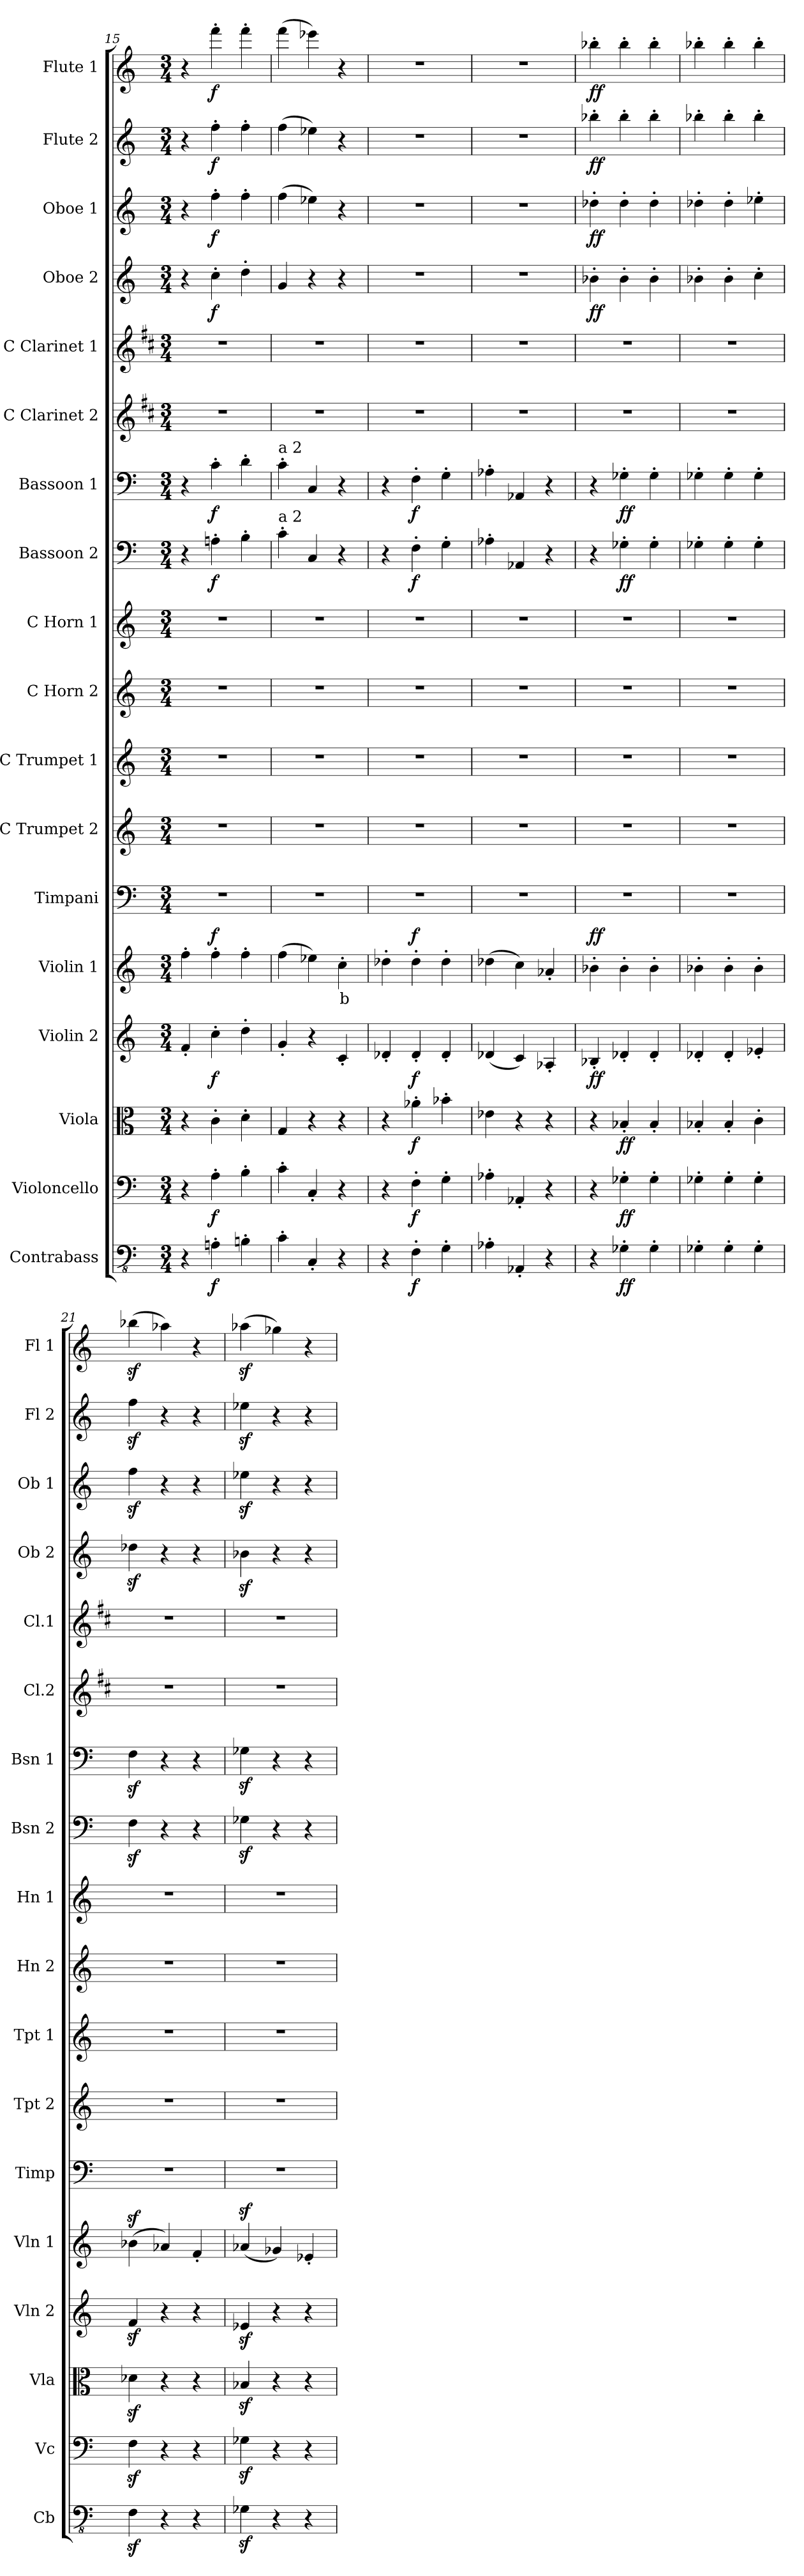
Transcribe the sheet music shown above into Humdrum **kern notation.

**kern	**dynam	**kern	**dynam	**kern	**dynam	**kern	**dynam	**kern	**text	**dynam	**kern	**kern	**kern	**kern	**kern	**kern	**dynam	**kern	**dynam	**kern	**kern	**kern	**dynam	**kern	**dynam	**kern	**dynam	**kern	**dynam
*part18	*part18	*part17	*part17	*part16	*part16	*part15	*part15	*part14	*part14	*part14	*part13	*part12	*part11	*part10	*part9	*part8	*part8	*part7	*part7	*part6	*part5	*part4	*part4	*part3	*part3	*part2	*part2	*part1	*part1
*staff18	*staff18	*staff17	*staff17	*staff16	*staff16	*staff15	*staff15	*staff14	*staff14	*staff14	*staff13	*staff12	*staff11	*staff10	*staff9	*staff8	*staff8	*staff7	*staff7	*staff6	*staff5	*staff4	*staff4	*staff3	*staff3	*staff2	*staff2	*staff1	*staff1
*I"Contrabass	*	*I"Violoncello	*	*I"Viola	*	*I"Violin 2	*	*I"Violin 1	*	*	*I"Timpani	*I"C Trumpet 2	*I"C Trumpet 1	*I"C Horn 2	*I"C Horn 1	*I"Bassoon 2	*	*I"Bassoon 1	*	*I"C Clarinet 2	*I"C Clarinet 1	*I"Oboe 2	*	*I"Oboe 1	*	*I"Flute 2	*	*I"Flute 1	*
*I'Cb	*	*I'Vc	*	*I'Vla	*	*I'Vln 2	*	*I'Vln 1	*	*	*I'Timp	*I'Tpt 2	*I'Tpt 1	*I'Hn 2	*I'Hn 1	*I'Bsn 2	*	*I'Bsn 1	*	*I'Cl.2	*I'Cl.1	*I'Ob 2	*	*I'Ob 1	*	*I'Fl 2	*	*I'Fl 1	*
!!LO:PB:g=z
*clefFv4	*	*clefF4	*	*clefC3	*	*clefG2	*	*clefG2	*	*	*clefF4	*clefG2	*clefG2	*clefG2	*clefG2	*clefF4	*	*clefF4	*	*clefG2	*clefG2	*clefG2	*	*clefG2	*	*clefG2	*	*clefG2	*
*	*	*	*	*	*	*	*	*	*	*	*	*	*	*ITrd7c12	*ITrd7c12	*	*	*	*	*ITrd1c2	*ITrd1c2	*	*	*	*	*	*	*	*
*k[]	*	*k[]	*	*k[]	*	*k[]	*	*k[]	*	*	*k[]	*k[]	*k[]	*k[]	*k[]	*k[]	*	*k[]	*	*k[]	*k[]	*k[]	*	*k[]	*	*k[]	*	*k[]	*
*M3/4	*	*M3/4	*	*M3/4	*	*M3/4	*	*M3/4	*	*	*M3/4	*M3/4	*M3/4	*M3/4	*M3/4	*M3/4	*	*M3/4	*	*M3/4	*M3/4	*M3/4	*	*M3/4	*	*M3/4	*	*M3/4	*
=15	=15	=15	=15	=15	=15	=15	=15	=15	=15	=15	=15	=15	=15	=15	=15	=15	=15	=15	=15	=15	=15	=15	=15	=15	=15	=15	=15	=15	=15
4r	.	4r	.	4r	.	4f'/	.	4ff'\	.	.	2.r	2.r	2.r	2.r	2.r	4r	.	4r	.	2.r	2.r	4r	.	4r	.	4r	.	4r	.
!	!LO:DY:b	!	!LO:DY:b	!	!	!	!LO:DY:b	!	!	!LO:DY:b	!	!	!	!	!	!	!LO:DY:b	!	!LO:DY:b	!	!	!	!LO:DY:b	!	!LO:DY:b	!	!LO:DY:b	!	!LO:DY:b
4AAn'\	f	4A'\	f	4c'\	.	4cc'\	f	4ff'\	.	f	.	.	.	.	.	4An'\	f	4c'\	f	.	.	4cc'\	f	4ff'\	f	4ff'\	f	4fff'\	f
4BBn'\	.	4B'\	.	4d'\	.	4dd'\	.	4ff'\	.	.	.	.	.	.	.	4B'\	.	4d'\	.	.	.	4dd'\	.	4ff'\	.	4ff'\	.	4fff'\	.
=16	=16	=16	=16	=16	=16	=16	=16	=16	=16	=16	=16	=16	=16	=16	=16	=16	=16	=16	=16	=16	=16	=16	=16	=16	=16	=16	=16	=16	=16
!	!	!	!	!	!	!	!	!	!	!	!	!	!	!	!	!	!	!LO:TX:a:t=a 2	!	!	!	!	!	!	!	!	!	!	!
!	!	!	!	!	!	!	!	!	!	!	!	!	!	!	!	!LO:TX:a:t=a 2	!	!	!	!	!	!	!	!	!	!	!	!	!
4C'\	.	4c'\	.	4G/	.	4g'/	.	(4ff\	.	.	2.r	2.r	2.r	2.r	2.r	4c'\	.	4c'\	.	2.r	2.r	4g/	.	(4ff\	.	(4ff\	.	(4fff\	.
4CC'/	.	4C'/	.	4r	.	4r	.	4ee-X\)	.	.	.	.	.	.	.	4C/	.	4C/	.	.	.	4r	.	4ee-X\)	.	4ee-X\)	.	4eee-X\)	.
!	!	!	!	!	!	!	!	!	!LO:LY:b:color=#FF0000	!	!	!	!	!	!	!	!	!	!	!	!	!	!	!	!	!	!	!	!
4r	.	4r	.	4r	.	4c'/	.	4cc'\	b	.	.	.	.	.	.	4r	.	4r	.	.	.	4r	.	4r	.	4r	.	4r	.
=17	=17	=17	=17	=17	=17	=17	=17	=17	=17	=17	=17	=17	=17	=17	=17	=17	=17	=17	=17	=17	=17	=17	=17	=17	=17	=17	=17	=17	=17
4r	.	4r	.	4r	.	4d-X'/	.	4dd-X'\	.	.	2.r	2.r	2.r	2.r	2.r	4r	.	4r	.	2.r	2.r	2.r	.	2.r	.	2.r	.	2.r	.
!	!LO:DY:b	!	!LO:DY:b	!	!LO:DY:b	!	!LO:DY:b	!	!	!LO:DY:b	!	!	!	!	!	!	!LO:DY:b	!	!LO:DY:b	!	!	!	!	!	!	!	!	!	!
4FF'\	f	4F'\	f	4a-X'\	f	4d-'/	f	4dd-'\	.	f	.	.	.	.	.	4F'\	f	4F'\	f	.	.	.	.	.	.	.	.	.	.
4GG'\	.	4G'\	.	4b-X'\	.	4d-'/	.	4dd-'\	.	.	.	.	.	.	.	4G'\	.	4G'\	.	.	.	.	.	.	.	.	.	.	.
=18	=18	=18	=18	=18	=18	=18	=18	=18	=18	=18	=18	=18	=18	=18	=18	=18	=18	=18	=18	=18	=18	=18	=18	=18	=18	=18	=18	=18	=18
4AA-X'\	.	4A-X'\	.	4e-X\	.	(4d-X/	.	(4dd-X\	.	.	2.r	2.r	2.r	2.r	2.r	4A-X'\	.	4A-X'\	.	2.r	2.r	2.r	.	2.r	.	2.r	.	2.r	.
4AAA-X'/	.	4AA-X'/	.	4r	.	4c/)	.	4cc\)	.	.	.	.	.	.	.	4AA-X/	.	4AA-X/	.	.	.	.	.	.	.	.	.	.	.
4r	.	4r	.	4r	.	4A-X'/	.	4a-X'/	.	.	.	.	.	.	.	4r	.	4r	.	.	.	.	.	.	.	.	.	.	.
=19	=19	=19	=19	=19	=19	=19	=19	=19	=19	=19	=19	=19	=19	=19	=19	=19	=19	=19	=19	=19	=19	=19	=19	=19	=19	=19	=19	=19	=19
!	!	!	!	!	!	!	!LO:DY:b	!	!	!LO:DY:b	!	!	!	!	!	!	!	!	!	!	!	!	!LO:DY:b	!	!LO:DY:b	!	!LO:DY:b	!	!LO:DY:b
4r	.	4r	.	4r	.	4B-X'/	ff	4b-X'\	.	ff	2.r	2.r	2.r	2.r	2.r	4r	.	4r	.	2.r	2.r	4b-X'\	ff	4dd-X'\	ff	4bb-X'\	ff	4bb-X'\	ff
!	!LO:DY:b	!	!LO:DY:b	!	!LO:DY:b	!	!	!	!	!	!	!	!	!	!	!	!LO:DY:b	!	!LO:DY:b	!	!	!	!	!	!	!	!	!	!
4GG-X'\	ff	4G-X'\	ff	4B-X'/	ff	4d-X'/	.	4b-'\	.	.	.	.	.	.	.	4G-X'\	ff	4G-X'\	ff	.	.	4b-'\	.	4dd-'\	.	4bb-'\	.	4bb-'\	.
4GG-'\	.	4G-'\	.	4B-'/	.	4d-'/	.	4b-'\	.	.	.	.	.	.	.	4G-'\	.	4G-'\	.	.	.	4b-'\	.	4dd-'\	.	4bb-'\	.	4bb-'\	.
=20	=20	=20	=20	=20	=20	=20	=20	=20	=20	=20	=20	=20	=20	=20	=20	=20	=20	=20	=20	=20	=20	=20	=20	=20	=20	=20	=20	=20	=20
4GG-X'\	.	4G-X'\	.	4B-X'/	.	4d-X'/	.	4b-X'\	.	.	2.r	2.r	2.r	2.r	2.r	4G-X'\	.	4G-X'\	.	2.r	2.r	4b-X'\	.	4dd-X'\	.	4bb-X'\	.	4bb-X'\	.
4GG-'\	.	4G-'\	.	4B-'/	.	4d-'/	.	4b-'\	.	.	.	.	.	.	.	4G-'\	.	4G-'\	.	.	.	4b-'\	.	4dd-'\	.	4bb-'\	.	4bb-'\	.
4GG-'\	.	4G-'\	.	4c'\	.	4e-X'/	.	4b-'\	.	.	.	.	.	.	.	4G-'\	.	4G-'\	.	.	.	4cc'\	.	4ee-X'\	.	4bb-'\	.	4bb-'\	.
=21	=21	=21	=21	=21	=21	=21	=21	=21	=21	=21	=21	=21	=21	=21	=21	=21	=21	=21	=21	=21	=21	=21	=21	=21	=21	=21	=21	=21	=21
4FFz<\	.	4Fz<\	.	4d-Xz<\	.	4fz</	.	(4b-Xz<\	.	.	2.r	2.r	2.r	2.r	2.r	4Fz<\	.	4Fz<\	.	2.r	2.r	4dd-Xz<\	.	4ffz<\	.	4ffz<\	.	(4bb-Xz<\	.
4r	.	4r	.	4r	.	4r	.	4a-X/)	.	.	.	.	.	.	.	4r	.	4r	.	.	.	4r	.	4r	.	4r	.	4aa-X\)	.
4r	.	4r	.	4r	.	4r	.	4f'/	.	.	.	.	.	.	.	4r	.	4r	.	.	.	4r	.	4r	.	4r	.	4r	.
=22	=22	=22	=22	=22	=22	=22	=22	=22	=22	=22	=22	=22	=22	=22	=22	=22	=22	=22	=22	=22	=22	=22	=22	=22	=22	=22	=22	=22	=22
4GG-Xz<\	.	4G-Xz<\	.	4B-Xz</	.	4e-Xz</	.	(4a-Xz</	.	.	2.r	2.r	2.r	2.r	2.r	4G-Xz<\	.	4G-Xz<\	.	2.r	2.r	4b-Xz<\	.	4ee-Xz<\	.	4ee-Xz<\	.	(4aa-Xz<\	.
4r	.	4r	.	4r	.	4r	.	4g-X/)	.	.	.	.	.	.	.	4r	.	4r	.	.	.	4r	.	4r	.	4r	.	4gg-X\)	.
4r	.	4r	.	4r	.	4r	.	4e-X'/	.	.	.	.	.	.	.	4r	.	4r	.	.	.	4r	.	4r	.	4r	.	4r	.
=	=	=	=	=	=	=	=	=	=	=	=	=	=	=	=	=	=	=	=	=	=	=	=	=	=	=	=	=	=
*-	*-	*-	*-	*-	*-	*-	*-	*-	*-	*-	*-	*-	*-	*-	*-	*-	*-	*-	*-	*-	*-	*-	*-	*-	*-	*-	*-	*-	*-
